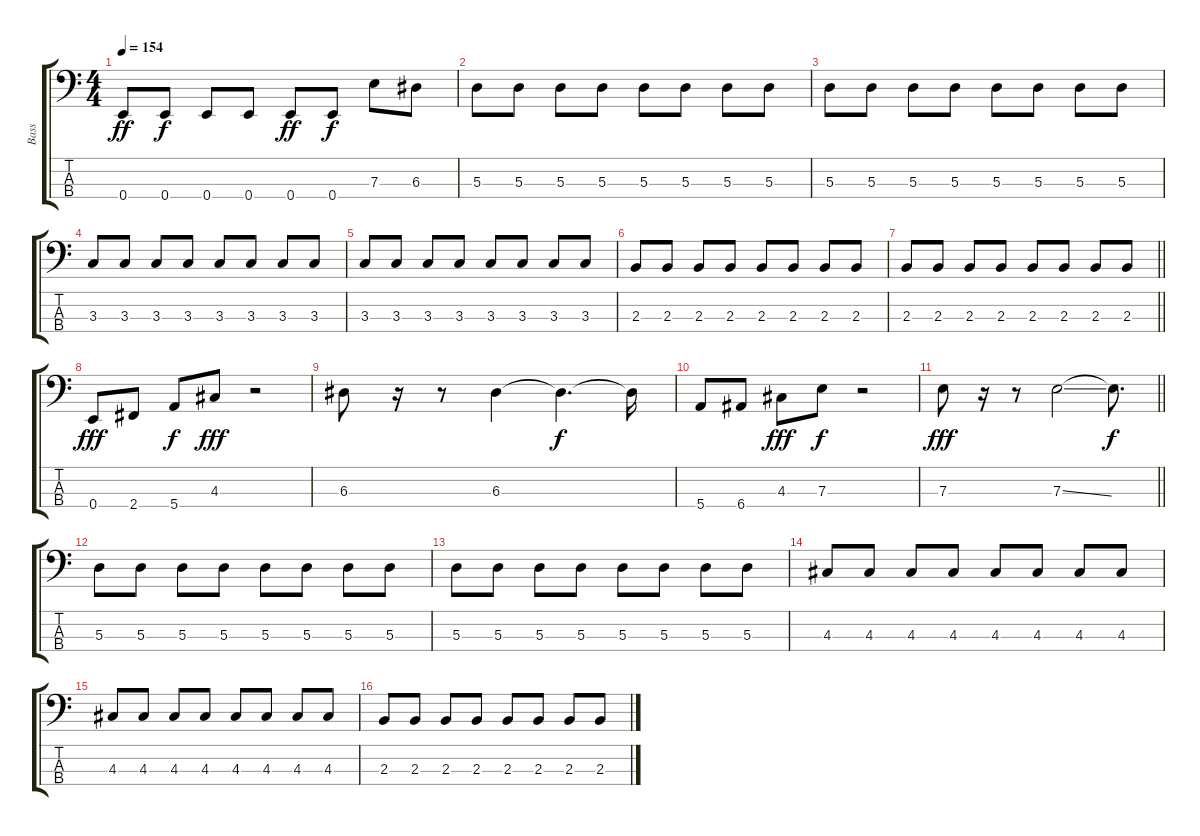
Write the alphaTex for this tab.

\track ("Bass" "Bass") {instrument electricbassfinger}
\staff {score tabs}
\tuning (G2 D2 A1 E1) {hide}
\ts (4 4)
\tempo 154
\clef f4
\ks c
0.4.8{dy ff} 0.4.8{dy f} 0.4.8 0.4.8 0.4.8{dy ff} 0.4.8{dy f} 7.3.8 6.3.8 |
5.3.8 5.3.8 5.3.8 5.3.8 5.3.8 5.3.8 5.3.8 5.3.8 |
5.3.8 5.3.8 5.3.8 5.3.8 5.3.8 5.3.8 5.3.8 5.3.8 |
3.3.8 3.3.8 3.3.8 3.3.8 3.3.8 3.3.8 3.3.8 3.3.8 |
3.3.8 3.3.8 3.3.8 3.3.8 3.3.8 3.3.8 3.3.8 3.3.8 |
2.3.8 2.3.8 2.3.8 2.3.8 2.3.8 2.3.8 2.3.8 2.3.8 |
\barLineRight lightlight
2.3.8 2.3.8 2.3.8 2.3.8 2.3.8 2.3.8 2.3.8 2.3.8 |
0.4.8{dy fff} 2.4.8 5.4.8{dy f} 4.3.8{dy fff} r.2 |
6.3.8 r.16 r.8 6.3.4 6.3{t}.4{d dy f} 6.3{t}.16 |
5.4.8 6.4.8 4.3.8{dy fff} 7.3.8{dy f} r.2 |
\barLineRight lightlight
7.3.8{dy fff} r.16 r.8 7.3{ss}.2 7.3{t}.8{d dy f} |
5.3.8 5.3.8 5.3.8 5.3.8 5.3.8 5.3.8 5.3.8 5.3.8 |
5.3.8 5.3.8 5.3.8 5.3.8 5.3.8 5.3.8 5.3.8 5.3.8 |
4.3.8 4.3.8 4.3.8 4.3.8 4.3.8 4.3.8 4.3.8 4.3.8 |
4.3.8 4.3.8 4.3.8 4.3.8 4.3.8 4.3.8 4.3.8 4.3.8 |
2.3.8 2.3.8 2.3.8 2.3.8 2.3.8 2.3.8 2.3.8 2.3.8
